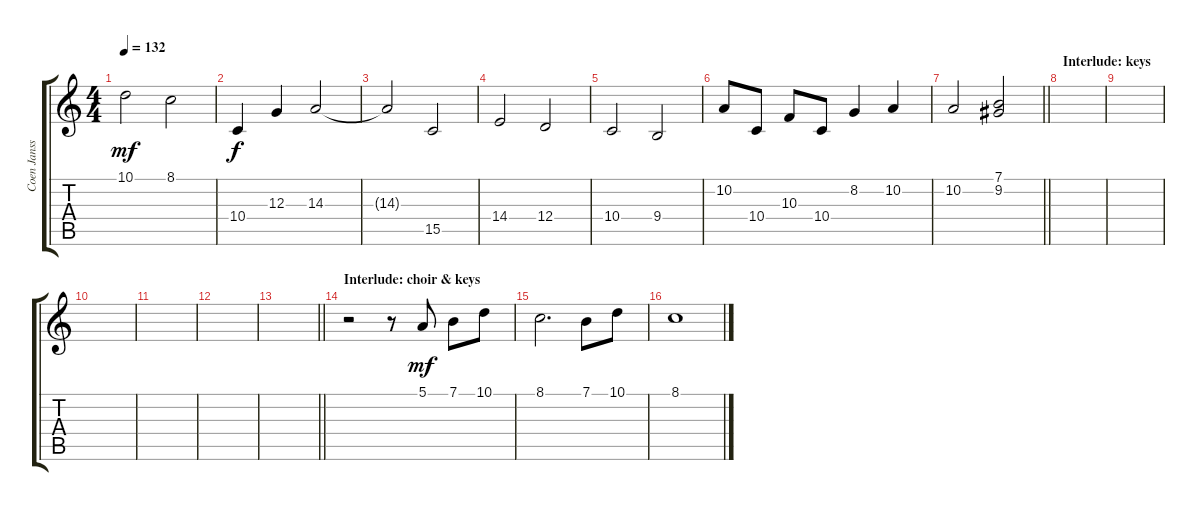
\track ("Coen Janssen" "Coen Janss") {instrument frenchhorn}
\staff {score tabs}
\tuning (E4 B3 G3 D3 A2 E2) {hide}
\ts (4 4)
\tempo 132
\clef g2
\ks c
10.1.2{dy mf} 8.1.2 |
10.4.4{dy f} 12.3.4 14.3.2 |
14.3{t}.2 15.5.2 |
14.4.2 12.4.2 |
10.4.2 9.4.2 |
10.2.8 10.4.8 10.3.8 10.4.8 8.2.4 10.2.4 |
\barLineRight lightlight
10.2.2 (7.1 9.2).2 |
\section ("" "Interlude: keys")
|
|
|
|
|
\barLineRight lightlight
|
\section ("" "Interlude: choir & keys")
r.2{balance 7} r.8 5.1.8{dy mf} 7.1.8 10.1.8 |
8.1.2{d} 7.1.8 10.1.8 |
8.1.1
